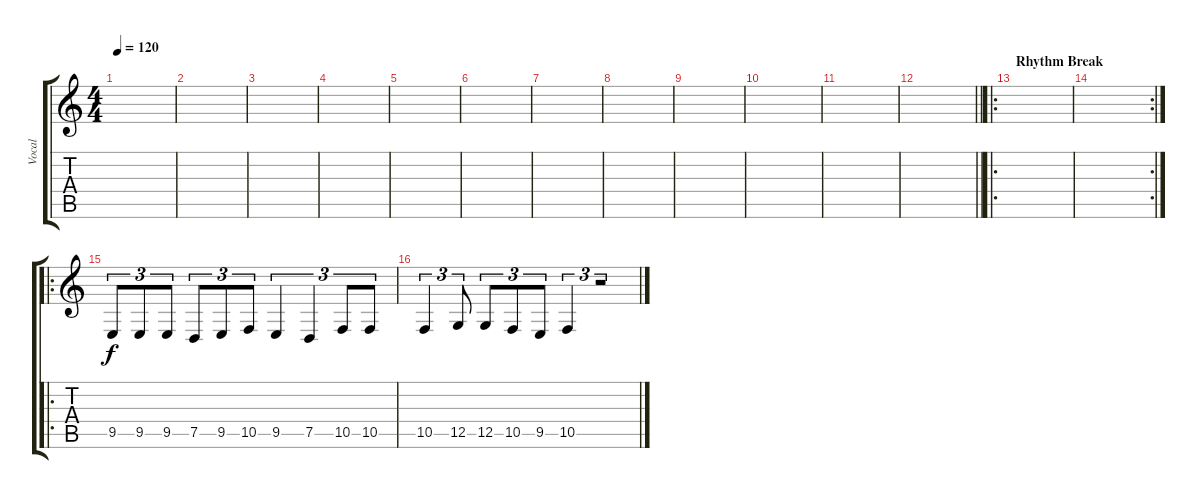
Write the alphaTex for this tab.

\track ("Vocal" "Vocal") {instrument lead1square}
\staff {score tabs}
\tuning (D4 A3 F3 C3 G2 D2) {hide}
\ts (4 4)
\tempo 120
\clef g2
\ks c
|
|
|
|
|
|
|
|
|
|
|
\barLineRight lightlight
|
\ro
\section ("" "Rhythm Break")
|
\rc 2
|
\ro
9.5.8{tu (3 2)} 9.5.8{tu (3 2)} 9.5.8{tu (3 2)} 7.5.8{tu (3 2)} 9.5.8{tu (3 2)} 10.5.8{tu (3 2)} 9.5.4{tu (3 2)} 7.5.4{tu (3 2)} 10.5.8{tu (3 2)} 10.5.8{tu (3 2)} |
10.5.4{tu (3 2)} 12.5.8{tu (3 2)} 12.5.8{tu (3 2)} 10.5.8{tu (3 2)} 9.5.8{tu (3 2)} 10.5.4{tu (3 2)} r.2{tu (3 2)}
